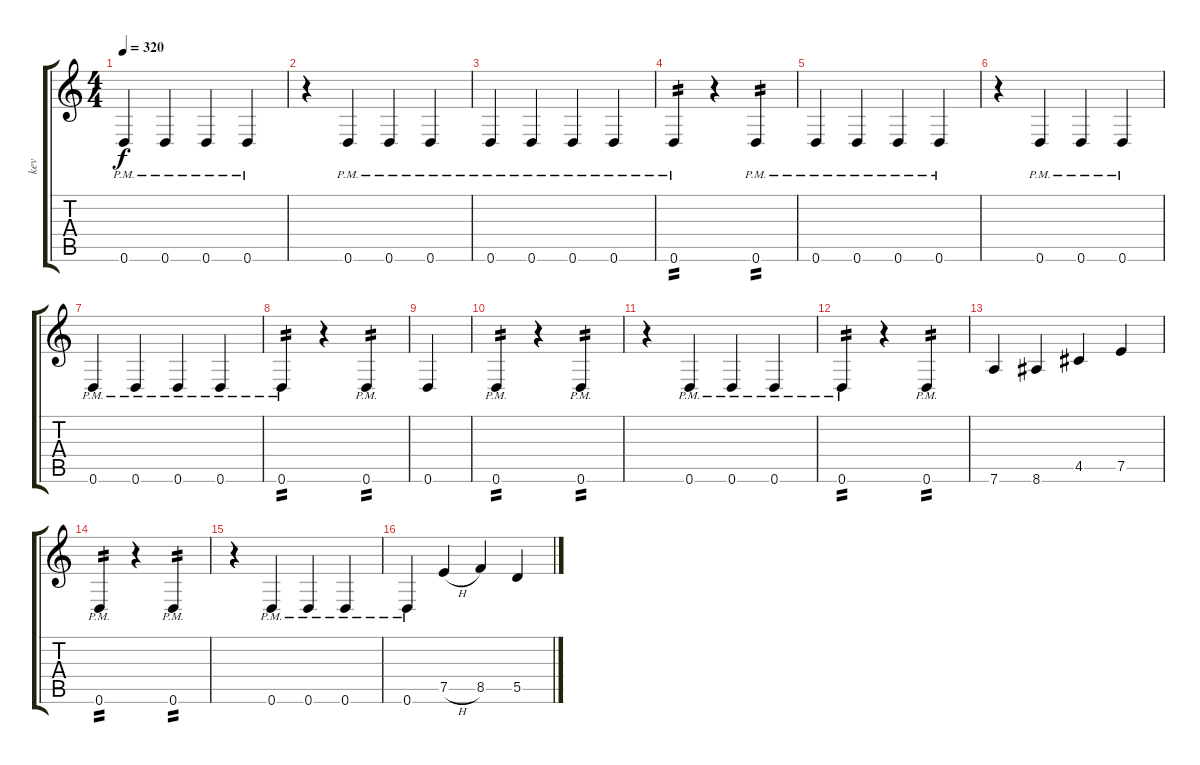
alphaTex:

\track ("kev" "kev") {instrument acousticguitarsteel}
\staff {score tabs}
\tuning (E4 B3 G3 D3 A2 D2) {hide}
\ts (4 4)
\tempo 320
\clef g2
\ks c
0.6{pm}.4{dy f} 0.6{pm}.4 0.6{pm}.4 0.6{pm}.4 |
r.4 0.6{pm}.4 0.6{pm}.4 0.6{pm}.4 |
0.6{pm}.4 0.6{pm}.4 0.6{pm}.4 0.6{pm}.4 |
0.6{pm}.4{tp 2} r.4 0.6{pm}.4{tp 2} |
0.6{pm}.4 0.6{pm}.4 0.6{pm}.4 0.6{pm}.4 |
r.4 0.6{pm}.4 0.6{pm}.4 0.6{pm}.4 |
0.6{pm}.4 0.6{pm}.4 0.6{pm}.4 0.6{pm}.4 |
0.6{pm}.4{tp 2} r.4 0.6{pm}.4{tp 2} |
0.6.4 |
0.6{pm}.4{tp 2} r.4 0.6{pm}.4{tp 2} |
r.4 0.6{pm}.4 0.6{pm}.4 0.6{pm}.4 |
0.6{pm}.4{tp 2} r.4 0.6{pm}.4{tp 2} |
7.6.4 8.6.4 4.5.4 7.5.4 |
0.6{pm}.4{tp 2} r.4 0.6{pm}.4{tp 2} |
r.4 0.6{pm}.4 0.6{pm}.4 0.6{pm}.4 |
0.6{pm}.4 7.5{h}.4 8.5.4 5.5.4
